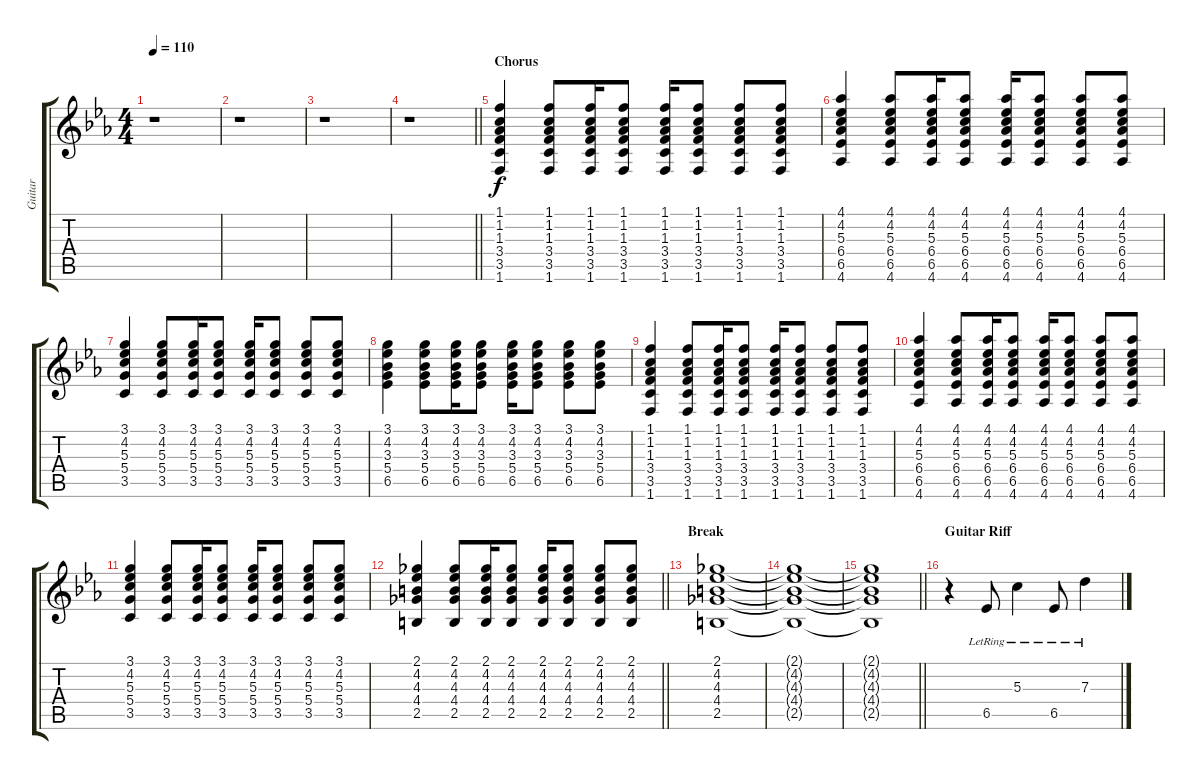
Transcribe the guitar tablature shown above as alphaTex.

\track ("Guitar" "Guitar") {instrument acousticguitarsteel}
\staff {score tabs}
\tuning (E4 B3 G3 D3 A2 E2) {hide}
\ts (4 4)
\tempo 110
\clef g2
\ks eb
r.1{dy f} |
r.1 |
r.1 |
\barLineRight lightlight
r.1 |
\section ("" "Chorus")
(1.1 1.2 1.3 3.4 3.5 1.6).4 (1.1 1.2 1.3 3.4 3.5 1.6).8 (1.1 1.2 1.3 3.4 3.5 1.6).16 (1.1 1.2 1.3 3.4 3.5 1.6).8 (1.1 1.2 1.3 3.4 3.5 1.6).16 (1.1 1.2 1.3 3.4 3.5 1.6).8 (1.1 1.2 1.3 3.4 3.5 1.6).8 (1.1 1.2 1.3 3.4 3.5 1.6).8 |
(4.1 4.2 5.3 6.4 6.5 4.6).4 (4.1 4.2 5.3 6.4 6.5 4.6).8 (4.1 4.2 5.3 6.4 6.5 4.6).16 (4.1 4.2 5.3 6.4 6.5 4.6).8 (4.1 4.2 5.3 6.4 6.5 4.6).16 (4.1 4.2 5.3 6.4 6.5 4.6).8 (4.1 4.2 5.3 6.4 6.5 4.6).8 (4.1 4.2 5.3 6.4 6.5 4.6).8 |
(3.1 4.2 5.3 5.4 3.5).4 (3.1 4.2 5.3 5.4 3.5).8 (3.1 4.2 5.3 5.4 3.5).16 (3.1 4.2 5.3 5.4 3.5).8 (3.1 4.2 5.3 5.4 3.5).16 (3.1 4.2 5.3 5.4 3.5).8 (3.1 4.2 5.3 5.4 3.5).8 (3.1 4.2 5.3 5.4 3.5).8 |
(3.1 4.2 3.3 5.4 6.5).4 (3.1 4.2 3.3 5.4 6.5).8 (3.1 4.2 3.3 5.4 6.5).16 (3.1 4.2 3.3 5.4 6.5).8 (3.1 4.2 3.3 5.4 6.5).16 (3.1 4.2 3.3 5.4 6.5).8 (3.1 4.2 3.3 5.4 6.5).8 (3.1 4.2 3.3 5.4 6.5).8 |
(1.1 1.2 1.3 3.4 3.5 1.6).4 (1.1 1.2 1.3 3.4 3.5 1.6).8 (1.1 1.2 1.3 3.4 3.5 1.6).16 (1.1 1.2 1.3 3.4 3.5 1.6).8 (1.1 1.2 1.3 3.4 3.5 1.6).16 (1.1 1.2 1.3 3.4 3.5 1.6).8 (1.1 1.2 1.3 3.4 3.5 1.6).8 (1.1 1.2 1.3 3.4 3.5 1.6).8 |
(4.1 4.2 5.3 6.4 6.5 4.6).4 (4.1 4.2 5.3 6.4 6.5 4.6).8 (4.1 4.2 5.3 6.4 6.5 4.6).16 (4.1 4.2 5.3 6.4 6.5 4.6).8 (4.1 4.2 5.3 6.4 6.5 4.6).16 (4.1 4.2 5.3 6.4 6.5 4.6).8 (4.1 4.2 5.3 6.4 6.5 4.6).8 (4.1 4.2 5.3 6.4 6.5 4.6).8 |
(3.1 4.2 5.3 5.4 3.5).4 (3.1 4.2 5.3 5.4 3.5).8 (3.1 4.2 5.3 5.4 3.5).16 (3.1 4.2 5.3 5.4 3.5).8 (3.1 4.2 5.3 5.4 3.5).16 (3.1 4.2 5.3 5.4 3.5).8 (3.1 4.2 5.3 5.4 3.5).8 (3.1 4.2 5.3 5.4 3.5).8 |
\barLineRight lightlight
(2.1 4.2 4.3 4.4 2.5).4 (2.1 4.2 4.3 4.4 2.5).8 (2.1 4.2 4.3 4.4 2.5).16 (2.1 4.2 4.3 4.4 2.5).8 (2.1 4.2 4.3 4.4 2.5).16 (2.1 4.2 4.3 4.4 2.5).8 (2.1 4.2 4.3 4.4 2.5).8 (2.1 4.2 4.3 4.4 2.5).8 |
\section ("" "Break")
(2.1 4.2 4.3 4.4 2.5).1 |
(2.1{t} 4.2{t} 4.3{t} 4.4{t} 2.5{t}).1 |
\barLineRight lightlight
(2.1{t} 4.2{t} 4.3{t} 4.4{t} 2.5{t}).1 |
\section ("" "Guitar Riff")
r.4 6.5{lr}.8 5.3{lr}.4 6.5{lr}.8 7.3{lr}.4
